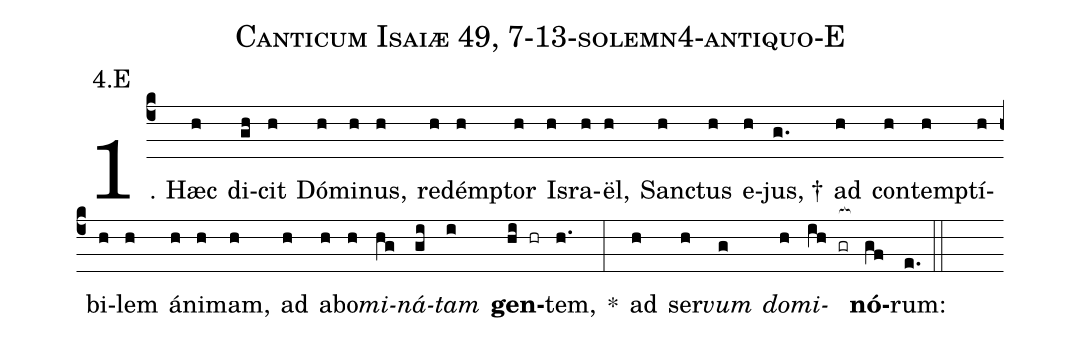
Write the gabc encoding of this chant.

name: Canticum Isaiæ 49, 7-13-solemn4-antiquo-E;
annotation: 4.E;
%%
(c4)1. Hæc(h) di(gh)cit(h) Dó(h)mi(h)nus,(h) red(h)émp(h)tor(h) Is(h)ra(h)ël,(h) Sanc(h)tus(h) e(h)jus, †(g.) ad(h) con(h)temp(h)tí(h)bi(h)lem(h) á(h)ni(h)mam,(h) ad(h) ab(h)o(h)<i>mi</i>(hg)<i>ná</i>(gi)<i>tam</i>(i) <b>gen</b>(hi hr)tem,(h.) *(:) ad(h) ser(h)<i>vum</i>(g) <i>do</i>(h)<i>mi</i>(ih gr[ocb:1{])<b>nó</b>(gf[ocb:0}])rum:(e.) (::)
